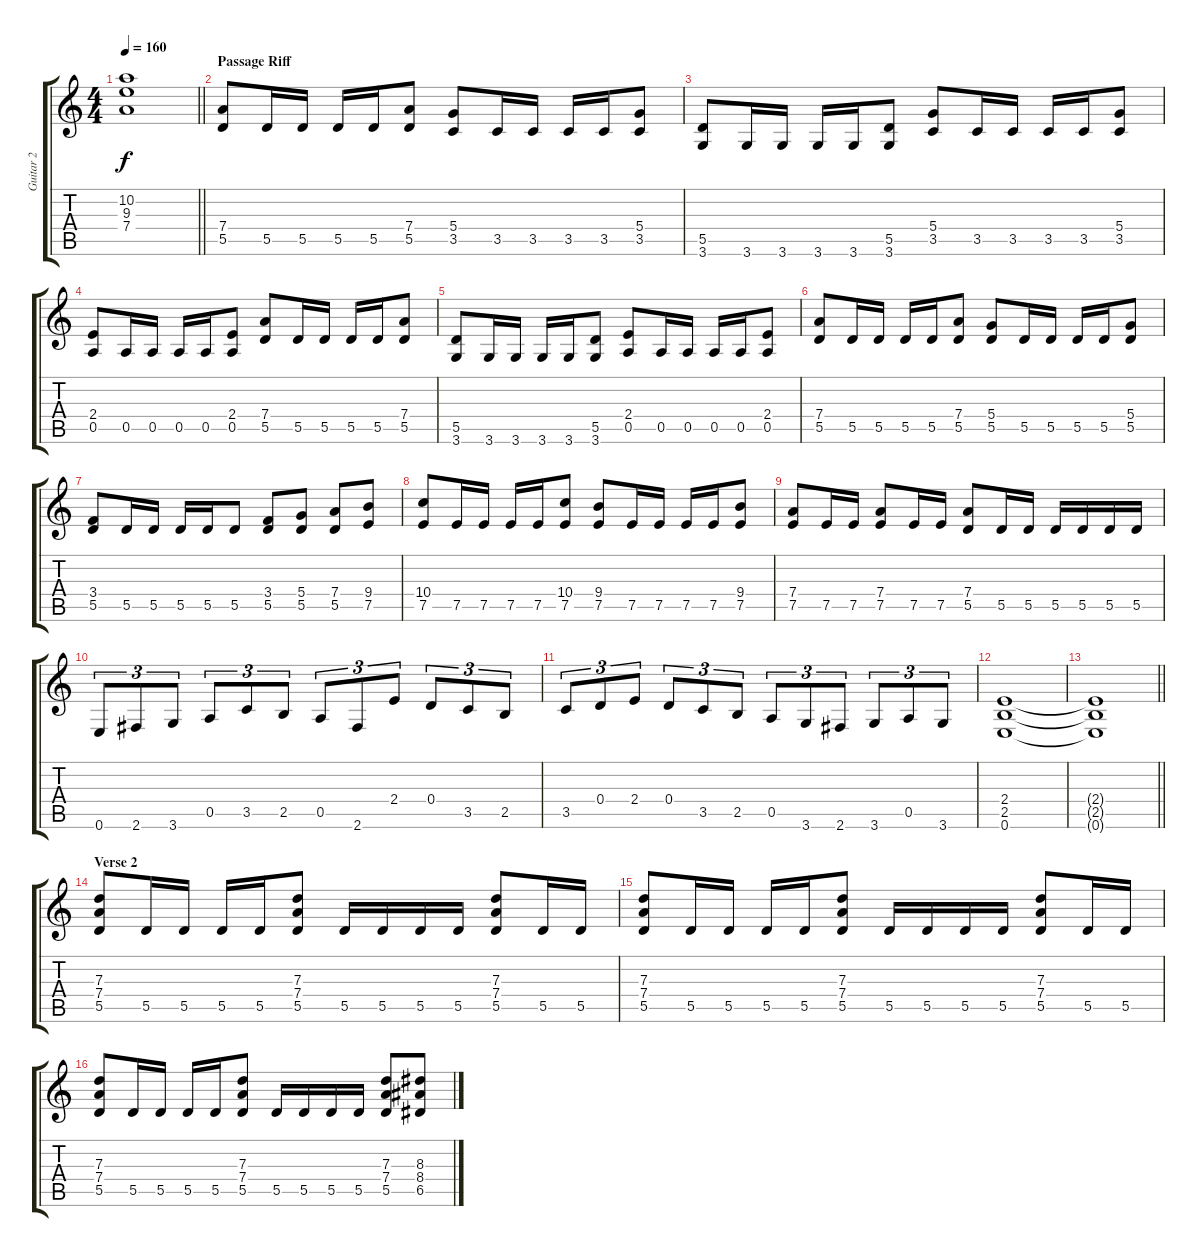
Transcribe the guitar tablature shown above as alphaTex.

\track ("Guitar 2" "Guitar 2") {instrument distortionguitar}
\staff {score tabs}
\tuning (E4 B3 G3 D3 A2 E2) {hide}
\ts (4 4)
\tempo 160
\clef g2
\barLineRight lightlight
\ks c
(10.2{t} 9.3{t} 7.4{t}).1{dy f} |
\section ("" "Passage Riff")
(7.4 5.5).8 5.5.16 5.5.16 5.5.16 5.5.16 (7.4 5.5).8 (5.4 3.5).8 3.5.16 3.5.16 3.5.16 3.5.16 (5.4 3.5).8 |
(5.5 3.6).8 3.6.16 3.6.16 3.6.16 3.6.16 (5.5 3.6).8 (5.4 3.5).8 3.5.16 3.5.16 3.5.16 3.5.16 (5.4 3.5).8 |
(2.4 0.5).8 0.5.16 0.5.16 0.5.16 0.5.16 (2.4 0.5).8 (7.4 5.5).8 5.5.16 5.5.16 5.5.16 5.5.16 (7.4 5.5).8 |
(5.5 3.6).8 3.6.16 3.6.16 3.6.16 3.6.16 (5.5 3.6).8 (2.4 0.5).8 0.5.16 0.5.16 0.5.16 0.5.16 (2.4 0.5).8 |
(7.4 5.5).8 5.5.16 5.5.16 5.5.16 5.5.16 (7.4 5.5).8 (5.4 5.5).8 5.5.16 5.5.16 5.5.16 5.5.16 (5.4 5.5).8 |
(3.4 5.5).8 5.5.16 5.5.16 5.5.16 5.5.16 5.5.8 (3.4 5.5).8 (5.4 5.5).8 (7.4 5.5).8 (9.4 7.5).8 |
(10.4 7.5).8 7.5.16 7.5.16 7.5.16 7.5.16 (10.4 7.5).8 (9.4 7.5).8 7.5.16 7.5.16 7.5.16 7.5.16 (9.4 7.5).8 |
(7.4 7.5).8 7.5.16 7.5.16 (7.4 7.5).8 7.5.16 7.5.16 (7.4 5.5).8 5.5.16 5.5.16 5.5.16 5.5.16 5.5.16 5.5.16 |
0.6.8{tu (3 2)} 2.6.8{tu (3 2)} 3.6.8{tu (3 2)} 0.5.8{tu (3 2)} 3.5.8{tu (3 2)} 2.5.8{tu (3 2)} 0.5.8{tu (3 2)} 2.6.8{tu (3 2)} 2.4.8{tu (3 2)} 0.4.8{tu (3 2)} 3.5.8{tu (3 2)} 2.5.8{tu (3 2)} |
3.5.8{tu (3 2)} 0.4.8{tu (3 2)} 2.4.8{tu (3 2)} 0.4.8{tu (3 2)} 3.5.8{tu (3 2)} 2.5.8{tu (3 2)} 0.5.8{tu (3 2)} 3.6.8{tu (3 2)} 2.6.8{tu (3 2)} 3.6.8{tu (3 2)} 0.5.8{tu (3 2)} 3.6.8{tu (3 2)} |
(2.4 2.5 0.6).1 |
\barLineRight lightlight
(2.4{t} 2.5{t} 0.6{t}).1 |
\section ("" "Verse 2")
(7.3 7.4 5.5).8 5.5.16 5.5.16 5.5.16 5.5.16 (7.3 7.4 5.5).8 5.5.16 5.5.16 5.5.16 5.5.16 (7.3 7.4 5.5).8 5.5.16 5.5.16 |
(7.3 7.4 5.5).8 5.5.16 5.5.16 5.5.16 5.5.16 (7.3 7.4 5.5).8 5.5.16 5.5.16 5.5.16 5.5.16 (7.3 7.4 5.5).8 5.5.16 5.5.16 |
(7.3 7.4 5.5).8 5.5.16 5.5.16 5.5.16 5.5.16 (7.3 7.4 5.5).8 5.5.16 5.5.16 5.5.16 5.5.16 (7.3 7.4 5.5).8 (8.3 8.4 6.5).8
